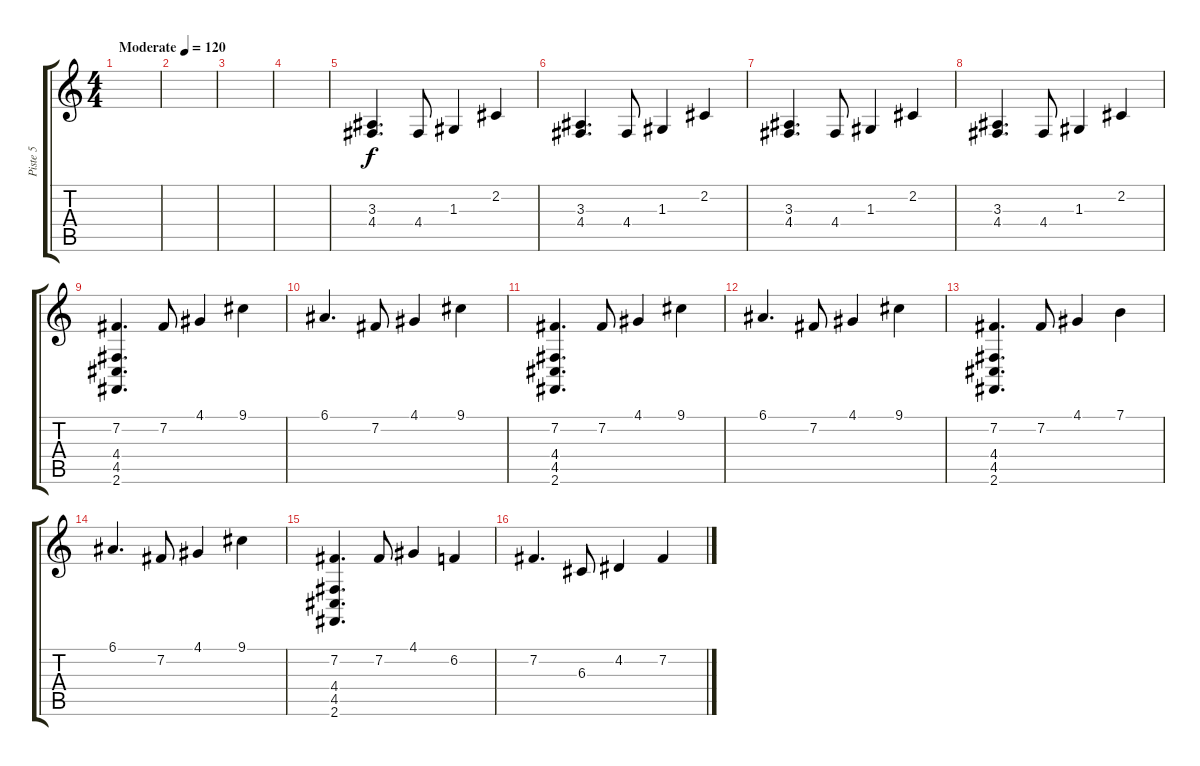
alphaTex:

\track ("Piste 5" "Piste 5") {instrument pad3polysynth}
\staff {score tabs}
\tuning (E4 B3 G3 D3 A2 E2) {hide}
\ts (4 4)
\tempo (120 "Moderate")
\clef g2
\ks c
|
|
|
|
(3.3 4.4).4{d} 4.4.8 1.3.4 2.2.4 |
(3.3 4.4).4{d} 4.4.8 1.3.4 2.2.4 |
(3.3 4.4).4{d} 4.4.8 1.3.4 2.2.4 |
(3.3 4.4).4{d} 4.4.8 1.3.4 2.2.4 |
(7.2 4.4 4.5 2.6).4{d} 7.2.8 4.1.4 9.1.4 |
6.1.4{d} 7.2.8 4.1.4 9.1.4 |
(7.2 4.4 4.5 2.6).4{d} 7.2.8 4.1.4 9.1.4 |
6.1.4{d} 7.2.8 4.1.4 9.1.4 |
(7.2 4.4 4.5 2.6).4{d} 7.2.8 4.1.4 7.1.4 |
6.1.4{d} 7.2.8 4.1.4 9.1.4 |
(7.2 4.4 4.5 2.6).4{d} 7.2.8 4.1.4 6.2.4 |
7.2.4{d} 6.3.8 4.2.4 7.2.4
